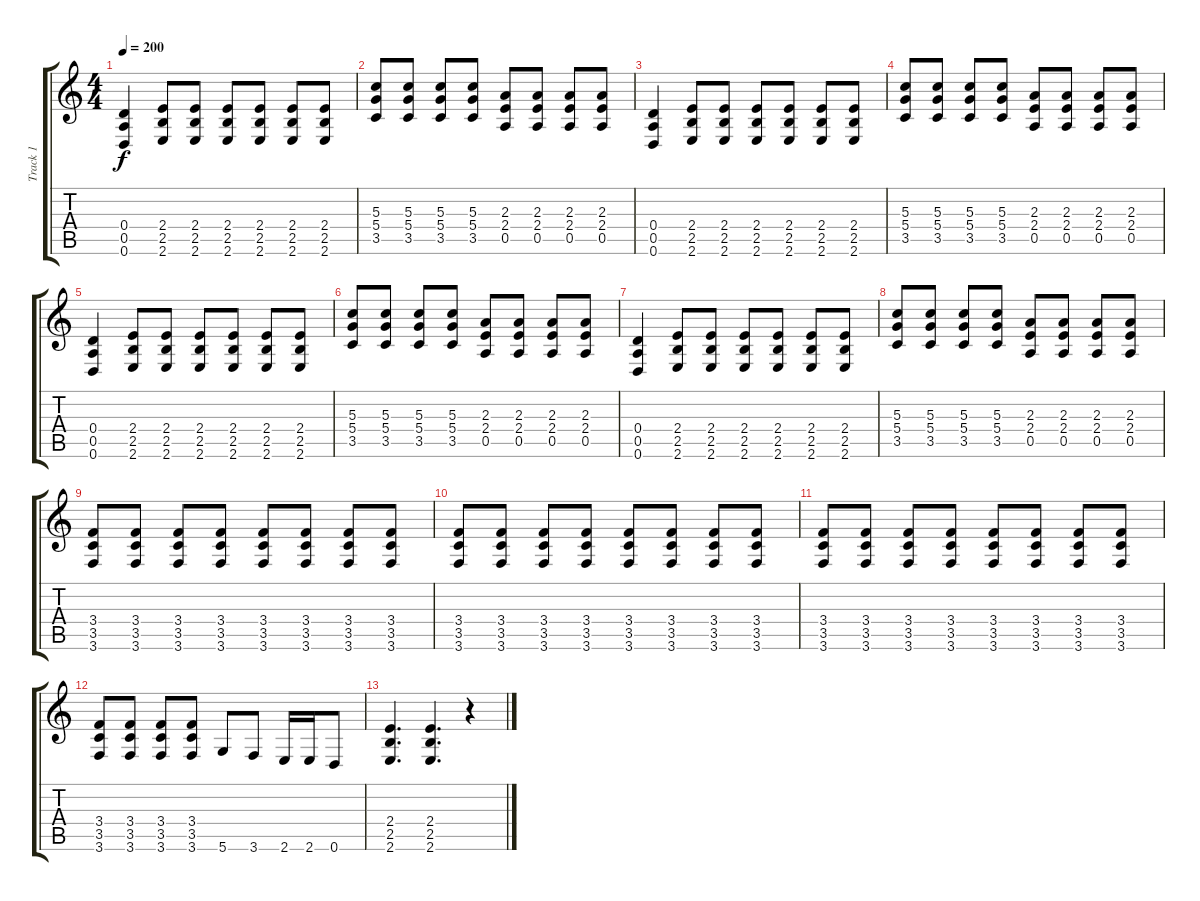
\track ("Track 1" "Track 1") {instrument distortionguitar}
\staff {score tabs}
\tuning (E4 B3 G3 D3 A2 D2) {hide}
\ts (4 4)
\tempo 200
\clef g2
\ks c
(0.4 0.5 0.6).4{dy f} (2.4 2.5 2.6).8 (2.4 2.5 2.6).8 (2.4 2.5 2.6).8 (2.4 2.5 2.6).8 (2.4 2.5 2.6).8 (2.4 2.5 2.6).8 |
(5.3 5.4 3.5).8 (5.3 5.4 3.5).8 (5.3 5.4 3.5).8 (5.3 5.4 3.5).8 (2.3 2.4 0.5).8 (2.3 2.4 0.5).8 (2.3 2.4 0.5).8 (2.3 2.4 0.5).8 |
(0.4 0.5 0.6).4 (2.4 2.5 2.6).8 (2.4 2.5 2.6).8 (2.4 2.5 2.6).8 (2.4 2.5 2.6).8 (2.4 2.5 2.6).8 (2.4 2.5 2.6).8 |
(5.3 5.4 3.5).8 (5.3 5.4 3.5).8 (5.3 5.4 3.5).8 (5.3 5.4 3.5).8 (2.3 2.4 0.5).8 (2.3 2.4 0.5).8 (2.3 2.4 0.5).8 (2.3 2.4 0.5).8 |
(0.4 0.5 0.6).4 (2.4 2.5 2.6).8 (2.4 2.5 2.6).8 (2.4 2.5 2.6).8 (2.4 2.5 2.6).8 (2.4 2.5 2.6).8 (2.4 2.5 2.6).8 |
(5.3 5.4 3.5).8 (5.3 5.4 3.5).8 (5.3 5.4 3.5).8 (5.3 5.4 3.5).8 (2.3 2.4 0.5).8 (2.3 2.4 0.5).8 (2.3 2.4 0.5).8 (2.3 2.4 0.5).8 |
(0.4 0.5 0.6).4 (2.4 2.5 2.6).8 (2.4 2.5 2.6).8 (2.4 2.5 2.6).8 (2.4 2.5 2.6).8 (2.4 2.5 2.6).8 (2.4 2.5 2.6).8 |
(5.3 5.4 3.5).8 (5.3 5.4 3.5).8 (5.3 5.4 3.5).8 (5.3 5.4 3.5).8 (2.3 2.4 0.5).8 (2.3 2.4 0.5).8 (2.3 2.4 0.5).8 (2.3 2.4 0.5).8 |
(3.4 3.5 3.6).8 (3.4 3.5 3.6).8 (3.4 3.5 3.6).8 (3.4 3.5 3.6).8 (3.4 3.5 3.6).8 (3.4 3.5 3.6).8 (3.4 3.5 3.6).8 (3.4 3.5 3.6).8 |
(3.4 3.5 3.6).8 (3.4 3.5 3.6).8 (3.4 3.5 3.6).8 (3.4 3.5 3.6).8 (3.4 3.5 3.6).8 (3.4 3.5 3.6).8 (3.4 3.5 3.6).8 (3.4 3.5 3.6).8 |
(3.4 3.5 3.6).8 (3.4 3.5 3.6).8 (3.4 3.5 3.6).8 (3.4 3.5 3.6).8 (3.4 3.5 3.6).8 (3.4 3.5 3.6).8 (3.4 3.5 3.6).8 (3.4 3.5 3.6).8 |
(3.4 3.5 3.6).8 (3.4 3.5 3.6).8 (3.4 3.5 3.6).8 (3.4 3.5 3.6).8 5.6.8 3.6.8 2.6.16 2.6.16 0.6.8 |
(2.4 2.5 2.6).4{d} (2.4 2.5 2.6).4{d} r.4
